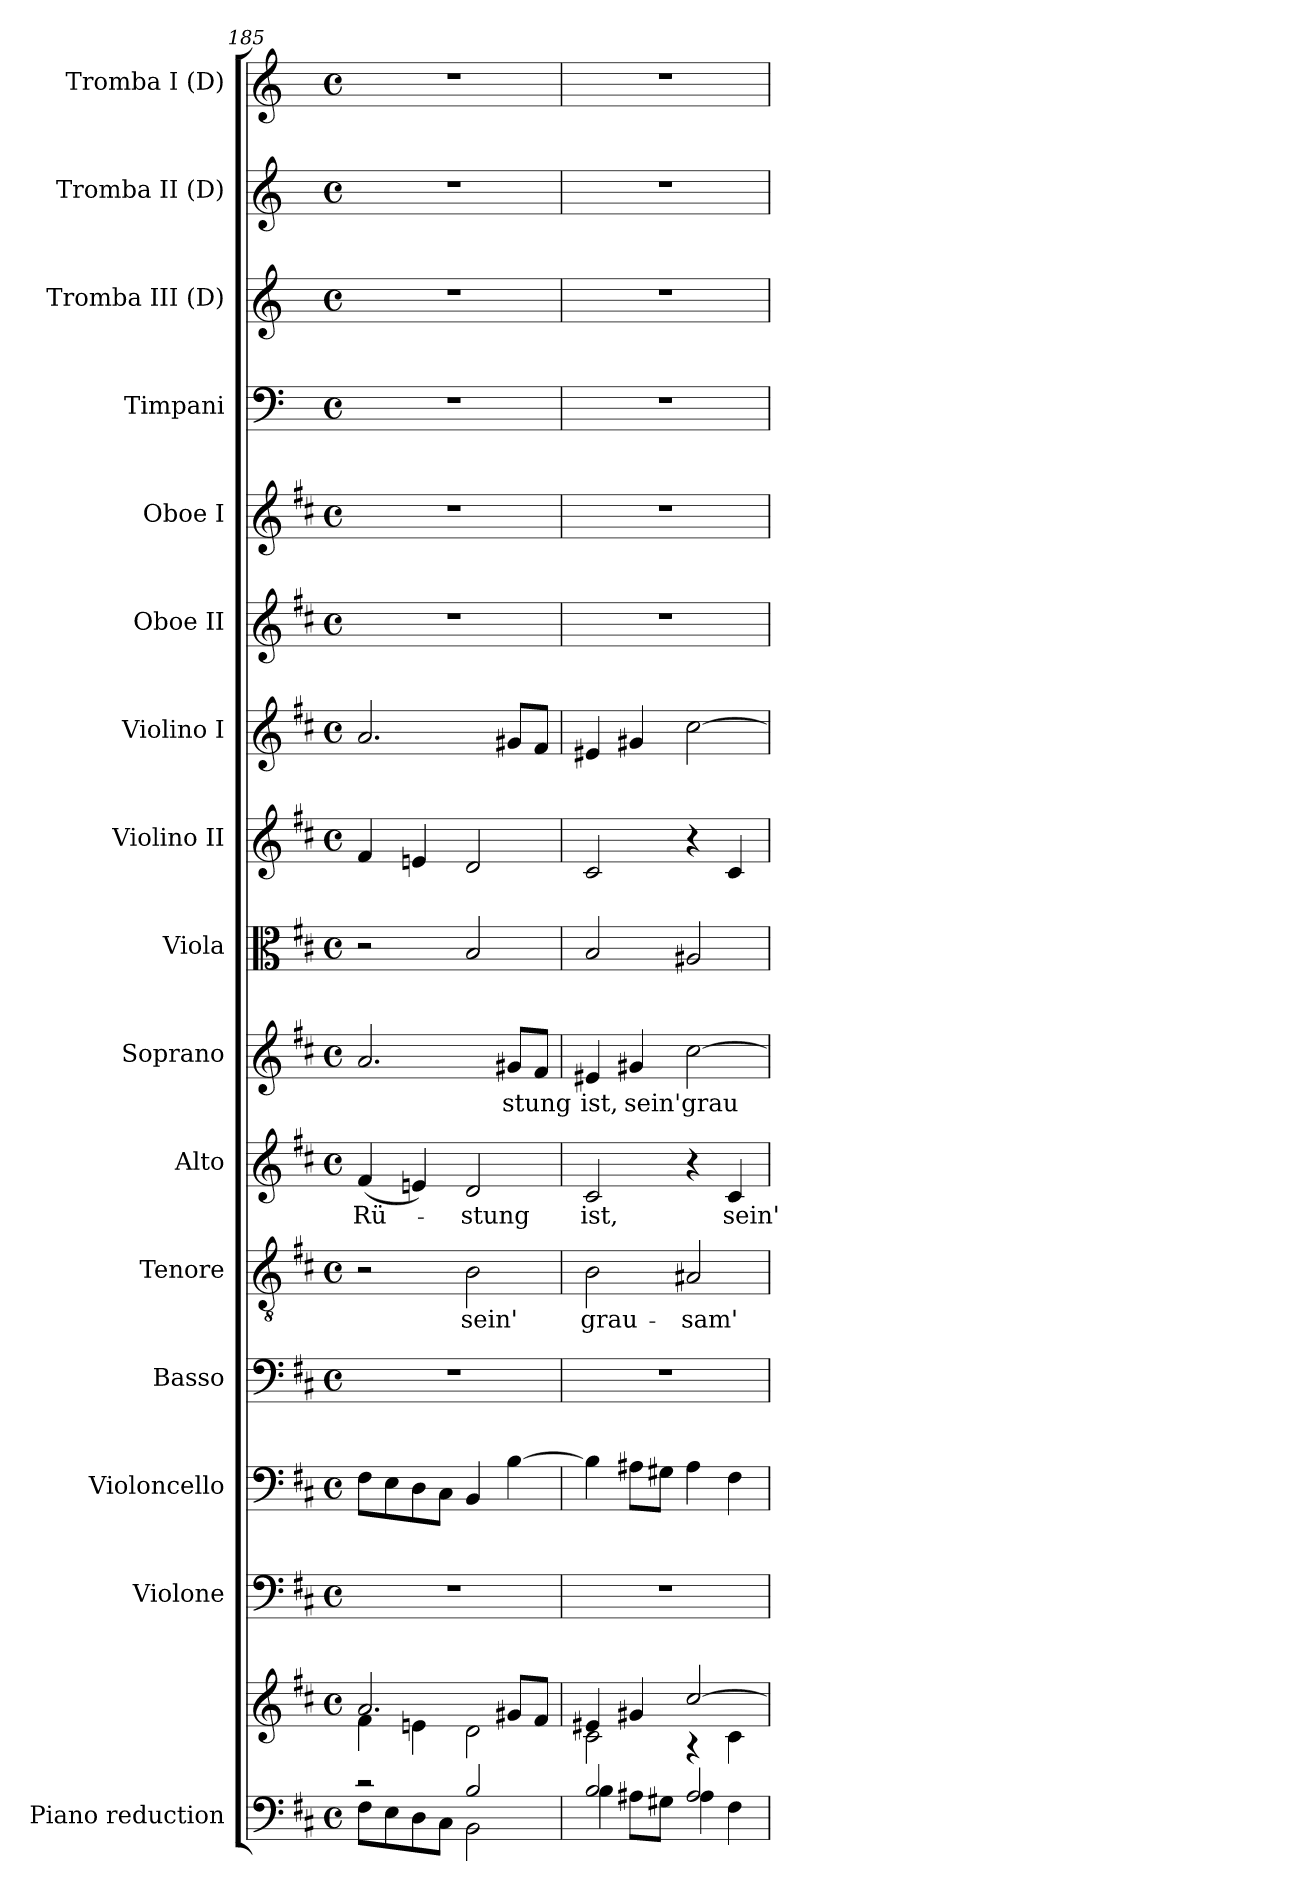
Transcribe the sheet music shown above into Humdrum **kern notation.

**kern	**kern	**kern	**kern	**kern	**kern	**text	**kern	**text	**kern	**text	**kern	**kern	**kern	**kern	**kern	**kern	**kern	**kern	**kern
*part16	*part16	*part15	*part14	*part13	*part12	*part12	*part11	*part11	*part10	*part10	*part9	*part8	*part7	*part6	*part5	*part4	*part3	*part2	*part1
*staff17	*staff16	*staff15	*staff14	*staff13	*staff12	*staff12	*staff11	*staff11	*staff10	*staff10	*staff9	*staff8	*staff7	*staff6	*staff5	*staff4	*staff3	*staff2	*staff1
*I"Piano reduction	*	*I"Violone	*I"Violoncello	*I"Basso	*I"Tenore	*	*I"Alto	*	*I"Soprano	*	*I"Viola	*I"Violino II	*I"Violino I	*I"Oboe II	*I"Oboe I	*I"Timpani	*I"Tromba III (D)	*I"Tromba II (D)	*I"Tromba I (D)
*I'Pno	*	*	*	*	*	*	*	*	*	*	*	*	*	*I'Ob	*I'Ob	*I'Timp	*	*	*
*clefF4	*clefG2	*clefF4	*clefF4	*clefF4	*clefGv2	*	*clefG2	*	*clefG2	*	*clefC3	*clefG2	*clefG2	*clefG2	*clefG2	*clefF4	*clefG2	*clefG2	*clefG2
*	*	*ITrd7c12	*	*	*	*	*	*	*	*	*	*	*	*	*	*	*ITrd-1c-2	*ITrd-1c-2	*ITrd-1c-2
*k[f#c#]	*k[f#c#]	*k[f#c#]	*k[f#c#]	*k[f#c#]	*k[f#c#]	*	*k[f#c#]	*	*k[f#c#]	*	*k[f#c#]	*k[f#c#]	*k[f#c#]	*k[f#c#]	*k[f#c#]	*k[]	*k[f#c#]	*k[f#c#]	*k[f#c#]
*M4/4	*M4/4	*M4/4	*M4/4	*M4/4	*M4/4	*	*M4/4	*	*M4/4	*	*M4/4	*M4/4	*M4/4	*M4/4	*M4/4	*M4/4	*M4/4	*M4/4	*M4/4
*met(c)	*met(c)	*met(c)	*met(c)	*met(c)	*met(c)	*	*met(c)	*	*met(c)	*	*met(c)	*met(c)	*met(c)	*met(c)	*met(c)	*met(c)	*met(c)	*met(c)	*met(c)
=185	=185	=185	=185	=185	=185	=185	=185	=185	=185	=185	=185	=185	=185	=185	=185	=185	=185	=185	=185
*^	*^	*	*	*	*	*	*	*	*	*	*	*	*	*	*	*	*	*	*
!	!	!	!	!	!	!	!	!	!	!LO:LY:b	!	!	!	!	!	!	!	!	!	!	!
2r	8F#\L	2.a/	4f#\	1r	8F#\L	1r	2r	.	(4f#/	Rü-	2.a/	.	2r	4f#/	2.a/	1r	1r	1r	1r	1r	1r
.	8E\	.	.	.	8E\	.	.	.	.	.	.	.	.	.	.	.	.	.	.	.	.
.	8D\	.	4en\	.	8D\	.	.	.	4en/)	.	.	.	.	4en/	.	.	.	.	.	.	.
.	8C#\J	.	.	.	8C#\J	.	.	.	.	.	.	.	.	.	.	.	.	.	.	.	.
!	!	!	!	!	!	!	!	!LO:LY:b	!	!LO:LY:b	!	!	!	!	!	!	!	!	!	!	!
2B/	2BB\	.	2d\	.	4BB/	.	2B\	sein'	2d/	-stung	.	.	2B/	2d/	.	.	.	.	.	.	.
!	!	!	!	!	!	!	!	!	!	!	!	!LO:LY:b	!	!	!	!	!	!	!	!	!
.	.	8g#X/L	.	.	[4B\	.	.	.	.	.	8g#X/L	-stung	.	.	8g#X/L	.	.	.	.	.	.
.	.	8f#/J	.	.	.	.	.	.	.	.	8f#/J	.	.	.	8f#/J	.	.	.	.	.	.
=186	=186	=186	=186	=186	=186	=186	=186	=186	=186	=186	=186	=186	=186	=186	=186	=186	=186	=186	=186	=186	=186
!	!	!	!	!	!	!	!	!LO:LY:b	!	!LO:LY:b	!	!LO:LY:b	!	!	!	!	!	!	!	!	!
2B/	4B\	4e#X/	2c#\	1r	4B\]	1r	2B\	grau-	2c#/	ist,	4e#X/	ist,	2B/	2c#/	4e#X/	1r	1r	1r	1r	1r	1r
!	!	!	!	!	!	!	!	!	!	!	!	!LO:LY:b	!	!	!	!	!	!	!	!	!
.	8A#X\L	4g#X/	.	.	8A#X\L	.	.	.	.	.	4g#X/	sein'	.	.	4g#X/	.	.	.	.	.	.
.	8G#X\J	.	.	.	8G#X\J	.	.	.	.	.	.	.	.	.	.	.	.	.	.	.	.
!	!	!	!	!	!	!	!	!LO:LY:b	!	!	!	!LO:LY:b	!	!	!	!	!	!	!	!	!
2A#/	4A#\	[2cc#/	4r	.	4A#\	.	2A#X/	sam'	4r	.	[2cc#\	grau-	2A#X/	4r	[2cc#\	.	.	.	.	.	.
!	!	!	!	!	!	!	!	!	!	!LO:LY:b	!	!	!	!	!	!	!	!	!	!	!
.	4F#\	.	4c#\	.	4F#\	.	.	.	4c#/	sein'	.	.	.	4c#/	.	.	.	.	.	.	.
*v	*v	*	*	*	*	*	*	*	*	*	*	*	*	*	*	*	*	*	*	*	*
*	*v	*v	*	*	*	*	*	*	*	*	*	*	*	*	*	*	*	*	*	*
=	=	=	=	=	=	=	=	=	=	=	=	=	=	=	=	=	=	=	=
*-	*-	*-	*-	*-	*-	*-	*-	*-	*-	*-	*-	*-	*-	*-	*-	*-	*-	*-	*-
